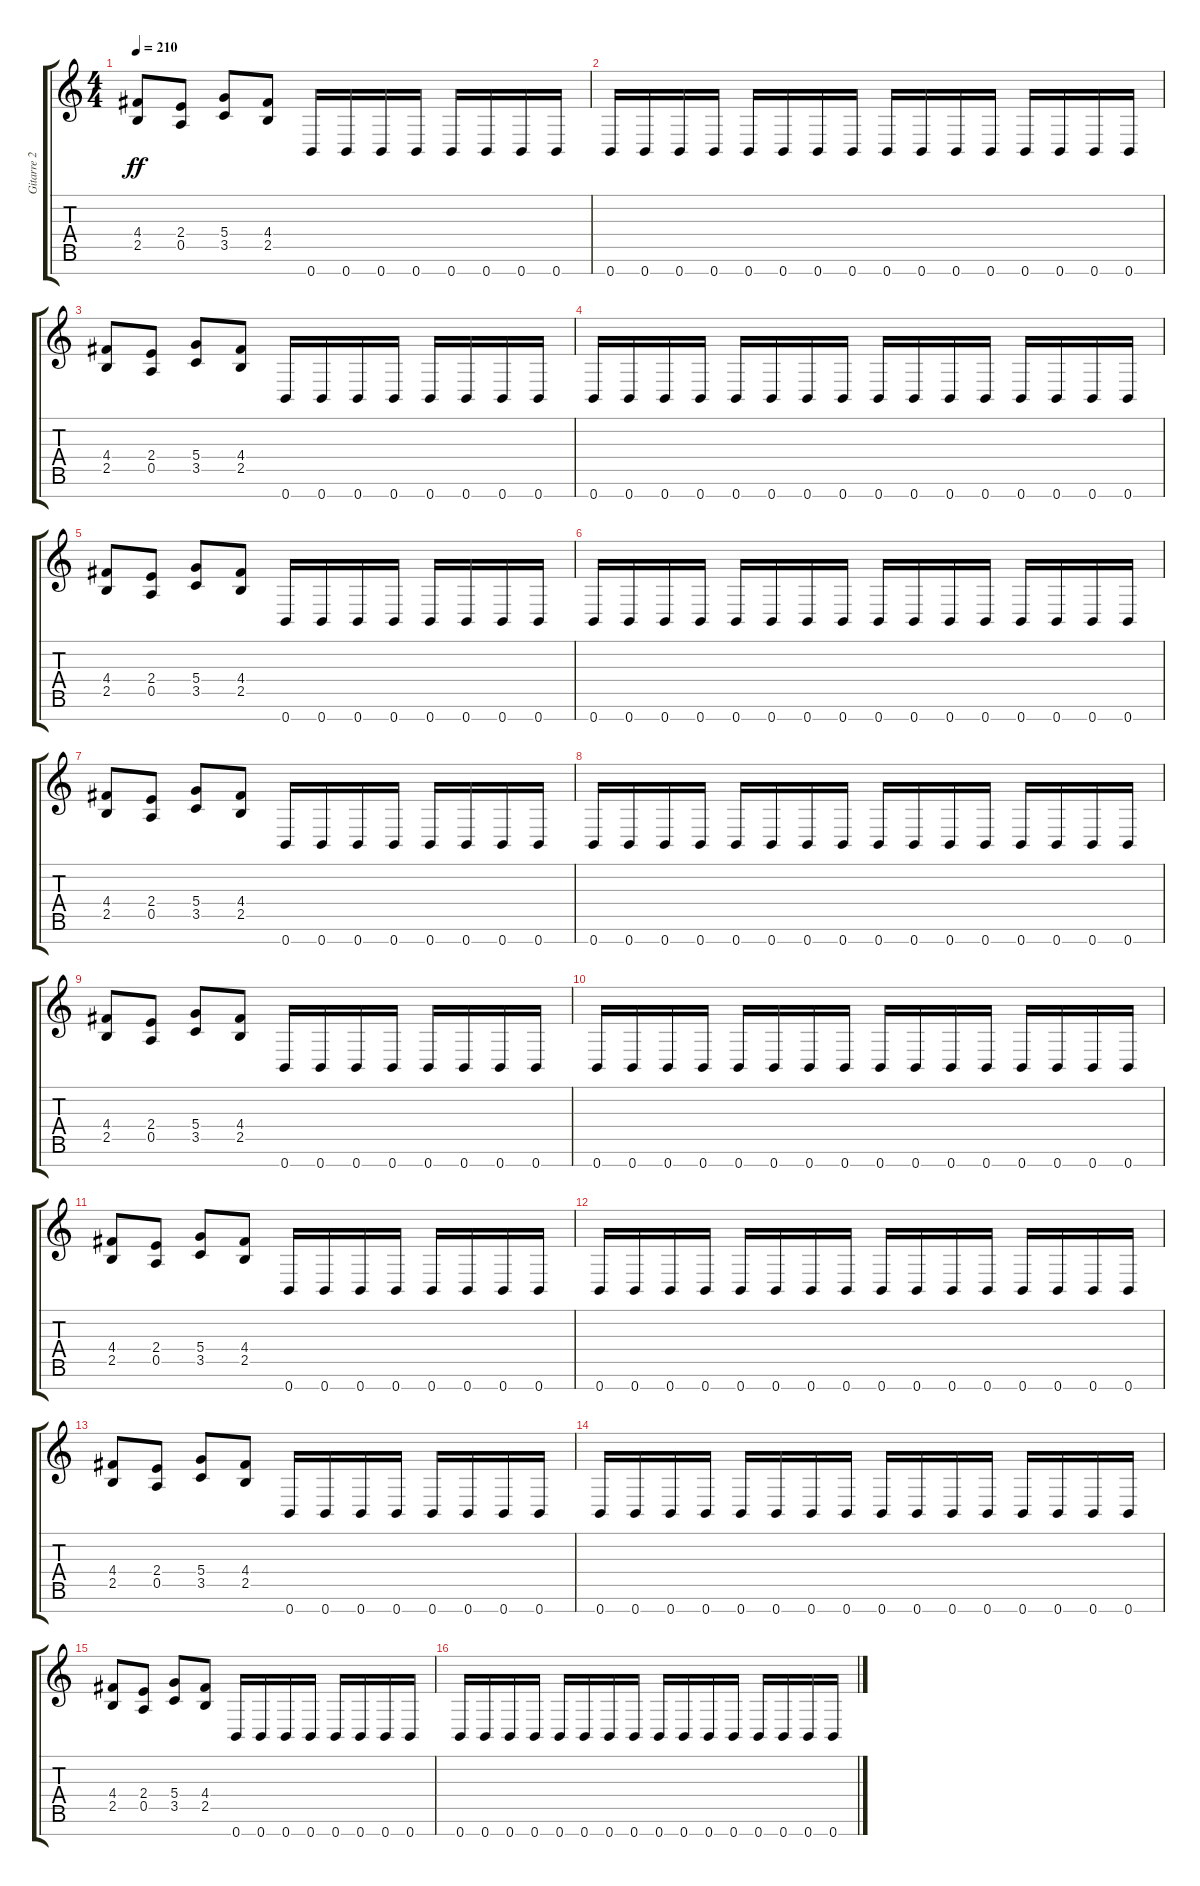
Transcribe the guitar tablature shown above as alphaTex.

\track ("Gitarre 2" "Gitarre 2") {instrument distortionguitar}
\staff {score tabs}
\tuning (E4 B3 G3 D3 A2 E2 B1) {hide}
\ts (4 4)
\tempo 210
\clef g2
\ks c
(4.4 2.5).8{dy ff} (2.4 0.5).8 (5.4 3.5).8 (4.4 2.5).8 0.7.16 0.7.16 0.7.16 0.7.16 0.7.16 0.7.16 0.7.16 0.7.16 |
0.7.16 0.7.16 0.7.16 0.7.16 0.7.16 0.7.16 0.7.16 0.7.16 0.7.16 0.7.16 0.7.16 0.7.16 0.7.16 0.7.16 0.7.16 0.7.16 |
(4.4 2.5).8 (2.4 0.5).8 (5.4 3.5).8 (4.4 2.5).8 0.7.16 0.7.16 0.7.16 0.7.16 0.7.16 0.7.16 0.7.16 0.7.16 |
0.7.16 0.7.16 0.7.16 0.7.16 0.7.16 0.7.16 0.7.16 0.7.16 0.7.16 0.7.16 0.7.16 0.7.16 0.7.16 0.7.16 0.7.16 0.7.16 |
(4.4 2.5).8 (2.4 0.5).8 (5.4 3.5).8 (4.4 2.5).8 0.7.16 0.7.16 0.7.16 0.7.16 0.7.16 0.7.16 0.7.16 0.7.16 |
0.7.16 0.7.16 0.7.16 0.7.16 0.7.16 0.7.16 0.7.16 0.7.16 0.7.16 0.7.16 0.7.16 0.7.16 0.7.16 0.7.16 0.7.16 0.7.16 |
(4.4 2.5).8 (2.4 0.5).8 (5.4 3.5).8 (4.4 2.5).8 0.7.16 0.7.16 0.7.16 0.7.16 0.7.16 0.7.16 0.7.16 0.7.16 |
0.7.16 0.7.16 0.7.16 0.7.16 0.7.16 0.7.16 0.7.16 0.7.16 0.7.16 0.7.16 0.7.16 0.7.16 0.7.16 0.7.16 0.7.16 0.7.16 |
(4.4 2.5).8 (2.4 0.5).8 (5.4 3.5).8 (4.4 2.5).8 0.7.16 0.7.16 0.7.16 0.7.16 0.7.16 0.7.16 0.7.16 0.7.16 |
0.7.16 0.7.16 0.7.16 0.7.16 0.7.16 0.7.16 0.7.16 0.7.16 0.7.16 0.7.16 0.7.16 0.7.16 0.7.16 0.7.16 0.7.16 0.7.16 |
(4.4 2.5).8 (2.4 0.5).8 (5.4 3.5).8 (4.4 2.5).8 0.7.16 0.7.16 0.7.16 0.7.16 0.7.16 0.7.16 0.7.16 0.7.16 |
0.7.16 0.7.16 0.7.16 0.7.16 0.7.16 0.7.16 0.7.16 0.7.16 0.7.16 0.7.16 0.7.16 0.7.16 0.7.16 0.7.16 0.7.16 0.7.16 |
(4.4 2.5).8 (2.4 0.5).8 (5.4 3.5).8 (4.4 2.5).8 0.7.16 0.7.16 0.7.16 0.7.16 0.7.16 0.7.16 0.7.16 0.7.16 |
0.7.16 0.7.16 0.7.16 0.7.16 0.7.16 0.7.16 0.7.16 0.7.16 0.7.16 0.7.16 0.7.16 0.7.16 0.7.16 0.7.16 0.7.16 0.7.16 |
(4.4 2.5).8 (2.4 0.5).8 (5.4 3.5).8 (4.4 2.5).8 0.7.16 0.7.16 0.7.16 0.7.16 0.7.16 0.7.16 0.7.16 0.7.16 |
0.7.16 0.7.16 0.7.16 0.7.16 0.7.16 0.7.16 0.7.16 0.7.16 0.7.16 0.7.16 0.7.16 0.7.16 0.7.16 0.7.16 0.7.16 0.7.16
